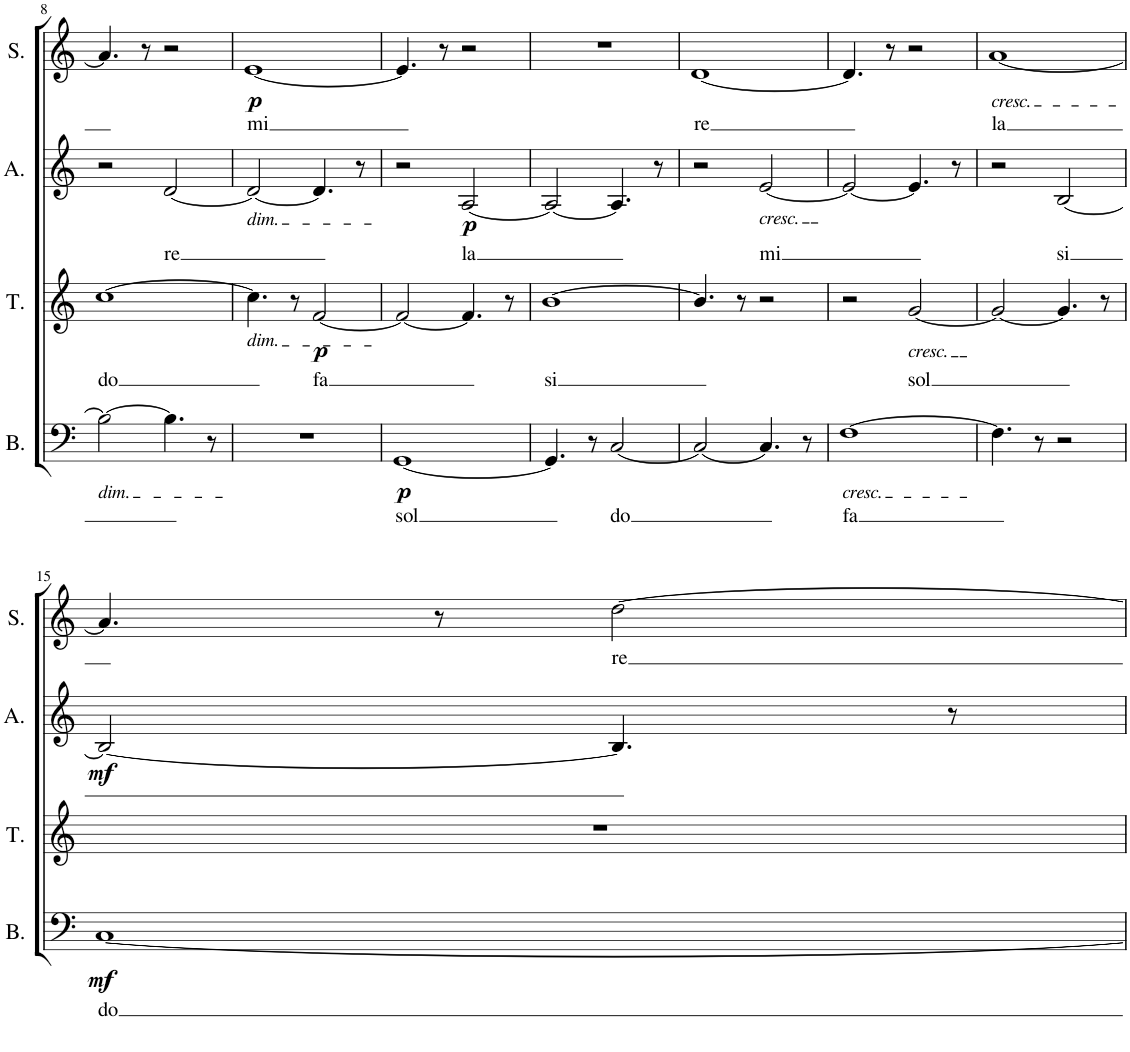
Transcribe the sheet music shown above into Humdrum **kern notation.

**kern	**text	**dynam	**kern	**text	**dynam	**kern	**text	**dynam	**kern	**text	**dynam
*part4	*part4	*part4	*part3	*part3	*part3	*part2	*part2	*part2	*part1	*part1	*part1
*staff4	*staff4	*staff4	*staff3	*staff3	*staff3	*staff2	*staff2	*staff2	*staff1	*staff1	*staff1
*I"Bass	*	*	*I"Tenor	*	*	*I"Contralto	*	*	*I"Soprano	*	*
*I'B.	*	*	*I'T.	*	*	*	*	*	*I'S.	*	*
!!LO:PB:g=z
*clefF4	*	*	*clefG2	*	*	*clefG2	*	*	*clefG2	*	*
*k[]	*	*	*k[]	*	*	*k[]	*	*	*k[]	*	*
*M4/4	*	*	*M4/4	*	*	*M4/4	*	*	*M4/4	*	*
=8	=8	=8	=8	=8	=8	=8	=8	=8	=8	=8	=8
!LO:TX:b:i:t=dim.	!	!	!	!	!	!	!	!	!	!	!
!	!	!	!	!LO:LY:b	!	!	!	!	!	!	!
2B\_	.	.	[1cc	do	.	2r	.	.	4.a/]	.	.
.	.	.	.	.	.	.	.	.	8r	.	.
!	!	!	!	!	!	!	!LO:LY:b	!	!	!	!
4.B\]	.	.	.	.	.	[2d/	re	.	2r	.	.
8r	.	.	.	.	.	.	.	.	.	.	.
=9	=9	=9	=9	=9	=9	=9	=9	=9	=9	=9	=9
!	!	!	!	!	!	!LO:TX:b:i:t=dim.	!	!	!	!	!
!	!	!	!LO:TX:b:i:t=dim.	!	!	!	!	!	!	!	!
!	!	!	!	!	!	!	!	!	!	!LO:LY:b	!LO:DY:b
1r	.	.	4.cc\]	.	.	2d/_	.	.	[1e	-mi	p
.	.	.	8r	.	.	.	.	.	.	.	.
!	!	!	!	!LO:LY:b	!LO:DY:b	!	!	!	!	!	!
.	.	.	[2f/	fa	p	4.d/]	.	.	.	.	.
.	.	.	.	.	.	8r	.	.	.	.	.
=10	=10	=10	=10	=10	=10	=10	=10	=10	=10	=10	=10
!	!LO:LY:b	!LO:DY:b	!	!	!	!	!	!	!	!	!
[1GG	sol	p	2f/_	.	.	2r	.	.	4.e/]	.	.
.	.	.	.	.	.	.	.	.	8r	.	.
!	!	!	!	!	!	!	!LO:LY:b	!LO:DY:b	!	!	!
.	.	.	4.f/]	.	.	[2A/	la	p	2r	.	.
.	.	.	8r	.	.	.	.	.	.	.	.
=11	=11	=11	=11	=11	=11	=11	=11	=11	=11	=11	=11
!	!	!	!	!LO:LY:b	!	!	!	!	!	!	!
4.GG/]	.	.	[1b	si	.	2A/_	.	.	1r	.	.
8r	.	.	.	.	.	.	.	.	.	.	.
!	!LO:LY:b	!	!	!	!	!	!	!	!	!	!
[2C/	do	.	.	.	.	4.A/]	.	.	.	.	.
.	.	.	.	.	.	8r	.	.	.	.	.
=12	=12	=12	=12	=12	=12	=12	=12	=12	=12	=12	=12
!	!	!	!	!	!	!	!	!	!	!LO:LY:b	!
2C/_	.	.	4.b/]	.	.	2r	.	.	[1d	re	.
.	.	.	8r	.	.	.	.	.	.	.	.
!	!	!	!	!	!	!LO:TX:b:i:t=cresc.	!	!	!	!	!
!	!	!	!	!	!	!	!LO:LY:b	!	!	!	!
4.C/]	.	.	2r	.	.	[2e/	mi	.	.	.	.
8r	.	.	.	.	.	.	.	.	.	.	.
=13	=13	=13	=13	=13	=13	=13	=13	=13	=13	=13	=13
!LO:TX:b:i:t=cresc.	!	!	!	!	!	!	!	!	!	!	!
!	!LO:LY:b	!	!	!	!	!	!	!	!	!	!
[1F	fa	.	2r	.	.	2e/_	.	.	4.d/]	.	.
.	.	.	.	.	.	.	.	.	8r	.	.
!	!	!	!LO:TX:b:i:t=cresc.	!	!	!	!	!	!	!	!
!	!	!	!	!LO:LY:b	!	!	!	!	!	!	!
.	.	.	[2g/	sol	.	4.e/]	.	.	2r	.	.
.	.	.	.	.	.	8r	.	.	.	.	.
=14	=14	=14	=14	=14	=14	=14	=14	=14	=14	=14	=14
!	!	!	!	!	!	!	!	!	!LO:TX:b:i:t=cresc.	!	!
!	!	!	!	!	!	!	!	!	!	!LO:LY:b	!
4.F\]	.	.	2g/_	.	.	2r	.	.	[1a	la	.
8r	.	.	.	.	.	.	.	.	.	.	.
!	!	!	!	!	!	!	!LO:LY:b	!	!	!	!
2r	.	.	4.g/]	.	.	[2B/	si	.	.	.	.
.	.	.	8r	.	.	.	.	.	.	.	.
!!LO:LB:g=z
=15	=15	=15	=15	=15	=15	=15	=15	=15	=15	=15	=15
!	!LO:LY:b	!LO:DY:b	!	!	!	!	!	!LO:DY:b	!	!	!
[1C	do	mf	1r	.	.	2B/_	.	mf	4.a/]	.	.
.	.	.	.	.	.	.	.	.	8r	.	.
!	!	!	!	!	!	!	!	!	!	!LO:LY:b	!
.	.	.	.	.	.	4.B/]	.	.	[2dd\	re	.
.	.	.	.	.	.	8r	.	.	.	.	.
=	=	=	=	=	=	=	=	=	=	=	=
*-	*-	*-	*-	*-	*-	*-	*-	*-	*-	*-	*-
